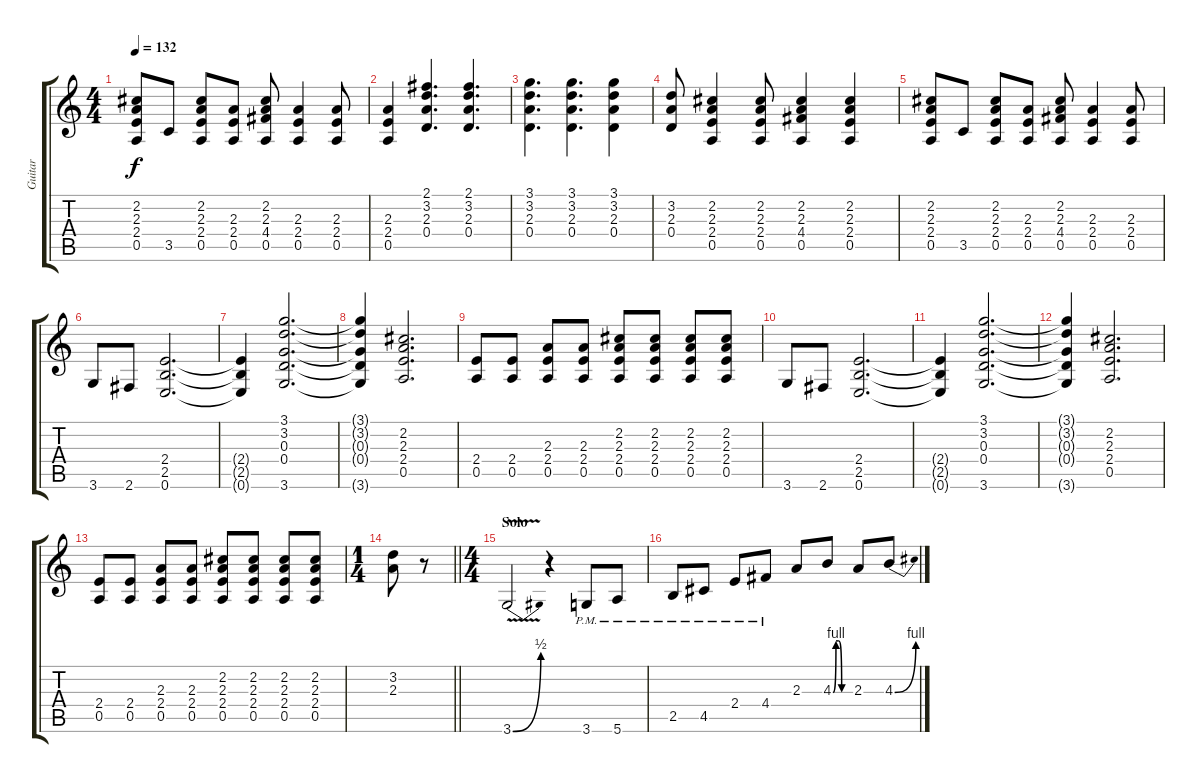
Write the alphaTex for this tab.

\track ("Guitar" "Guitar") {instrument distortionguitar}
\staff {score tabs}
\tuning (E4 B3 G3 D3 A2 E2) {hide}
\ts (4 4)
\tempo 132
\clef g2
\ks c
(2.2 2.3 2.4 0.5).8{dy f} 3.5.8 (2.2 2.3 2.4 0.5).8 (2.3 2.4 0.5).8 (2.2 2.3 4.4 0.5).8 (2.3 2.4 0.5).4 (2.3 2.4 0.5).8 |
(2.3 2.4 0.5).4 (2.1 3.2 2.3 0.4).4{d} (2.1 3.2 2.3 0.4).4{d} |
(3.1 3.2 2.3 0.4).4{d} (3.1 3.2 2.3 0.4).4{d} (3.1 3.2 2.3 0.4).4 |
(3.2 2.3 0.4).8 (2.2 2.3 2.4 0.5).4 (2.2 2.3 2.4 0.5).8 (2.2 2.3 4.4 0.5).4 (2.2 2.3 2.4 0.5).4 |
(2.2 2.3 2.4 0.5).8 3.5.8 (2.2 2.3 2.4 0.5).8 (2.3 2.4 0.5).8 (2.2 2.3 4.4 0.5).8 (2.3 2.4 0.5).4 (2.3 2.4 0.5).8 |
3.6.8 2.6.8 (2.4 2.5 0.6).2{d} |
(2.4{t} 2.5{t} 0.6{t}).4 (3.1 3.2 0.3 0.4 3.6).2{d} |
(3.1{t} 3.2{t} 0.3{t} 0.4{t} 3.6{t}).4 (2.2 2.3 2.4 0.5).2{d} |
(2.4 0.5).8 (2.4 0.5).8 (2.3 2.4 0.5).8 (2.3 2.4 0.5).8 (2.2 2.3 2.4 0.5).8 (2.2 2.3 2.4 0.5).8 (2.2 2.3 2.4 0.5).8 (2.2 2.3 2.4 0.5).8 |
3.6.8 2.6.8 (2.4 2.5 0.6).2{d} |
(2.4{t} 2.5{t} 0.6{t}).4 (3.1 3.2 0.3 0.4 3.6).2{d} |
(3.1{t} 3.2{t} 0.3{t} 0.4{t} 3.6{t}).4 (2.2 2.3 2.4 0.5).2{d} |
(2.4 0.5).8 (2.4 0.5).8 (2.3 2.4 0.5).8 (2.3 2.4 0.5).8 (2.2 2.3 2.4 0.5).8 (2.2 2.3 2.4 0.5).8 (2.2 2.3 2.4 0.5).8 (2.2 2.3 2.4 0.5).8 |
\ts (1 4)
\barLineRight lightlight
(3.2 2.3).8 r.8 |
\ts (4 4)
\section ("" "Solo")
3.6{be (bend 0 0 60 2) v}.2 r.4 3.6{pm}.8 5.6{pm}.8 |
2.5{pm}.8 4.5{pm}.8 2.4{pm}.8 4.4{pm}.8 2.3.8 4.3{be (custom 0 0 10 4 20 4 30 0 60 0)}.8 2.3.8 4.3{be (bend 0 0 60 4)}.8
